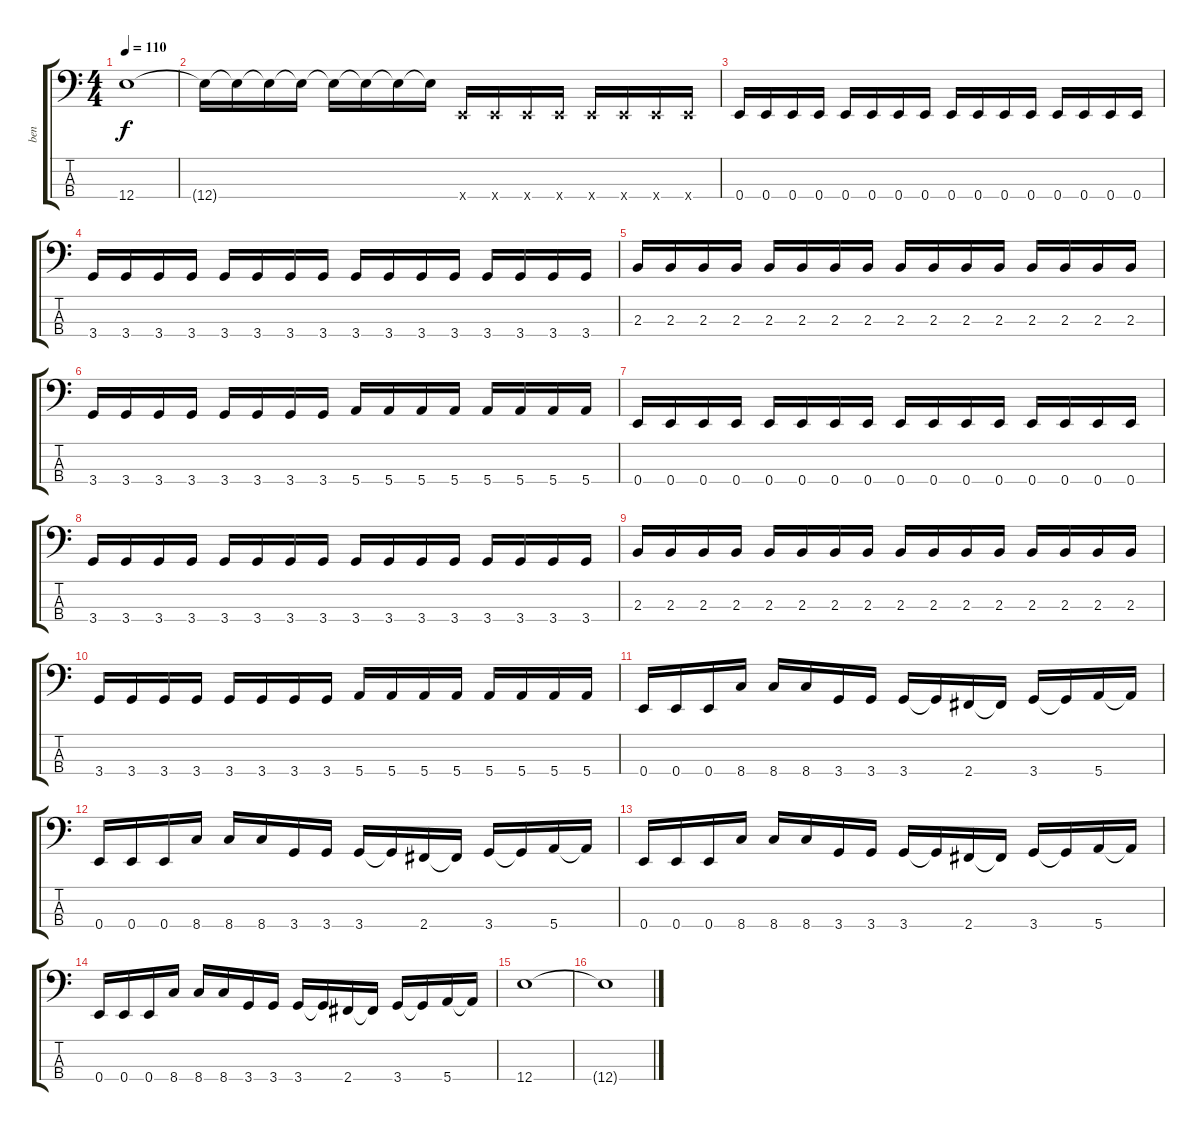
\track ("ben" "ben") {instrument electricbassfinger}
\staff {score tabs}
\tuning (G2 D2 A1 E1) {hide}
\ts (4 4)
\tempo 110
\clef f4
\ks c
12.4.1{dy f} |
12.4{t}.16 12.4{t}.16 12.4{t}.16 12.4{t}.16 12.4{t}.16 12.4{t}.16 12.4{t}.16 12.4{t}.16 0.4{x}.16 0.4{x}.16 0.4{x}.16 0.4{x}.16 0.4{x}.16 0.4{x}.16 0.4{x}.16 0.4{x}.16 |
0.4.16 0.4.16 0.4.16 0.4.16 0.4.16 0.4.16 0.4.16 0.4.16 0.4.16 0.4.16 0.4.16 0.4.16 0.4.16 0.4.16 0.4.16 0.4.16 |
3.4.16 3.4.16 3.4.16 3.4.16 3.4.16 3.4.16 3.4.16 3.4.16 3.4.16 3.4.16 3.4.16 3.4.16 3.4.16 3.4.16 3.4.16 3.4.16 |
2.3.16 2.3.16 2.3.16 2.3.16 2.3.16 2.3.16 2.3.16 2.3.16 2.3.16 2.3.16 2.3.16 2.3.16 2.3.16 2.3.16 2.3.16 2.3.16 |
3.4.16 3.4.16 3.4.16 3.4.16 3.4.16 3.4.16 3.4.16 3.4.16 5.4.16 5.4.16 5.4.16 5.4.16 5.4.16 5.4.16 5.4.16 5.4.16 |
0.4.16 0.4.16 0.4.16 0.4.16 0.4.16 0.4.16 0.4.16 0.4.16 0.4.16 0.4.16 0.4.16 0.4.16 0.4.16 0.4.16 0.4.16 0.4.16 |
3.4.16 3.4.16 3.4.16 3.4.16 3.4.16 3.4.16 3.4.16 3.4.16 3.4.16 3.4.16 3.4.16 3.4.16 3.4.16 3.4.16 3.4.16 3.4.16 |
2.3.16 2.3.16 2.3.16 2.3.16 2.3.16 2.3.16 2.3.16 2.3.16 2.3.16 2.3.16 2.3.16 2.3.16 2.3.16 2.3.16 2.3.16 2.3.16 |
3.4.16 3.4.16 3.4.16 3.4.16 3.4.16 3.4.16 3.4.16 3.4.16 5.4.16 5.4.16 5.4.16 5.4.16 5.4.16 5.4.16 5.4.16 5.4.16 |
0.4.16 0.4.16 0.4.16 8.4.16 8.4.16 8.4.16 3.4.16 3.4.16 3.4.16 3.4{t}.16 2.4.16 2.4{t}.16 3.4.16 3.4{t}.16 5.4.16 5.4{t}.16 |
0.4.16 0.4.16 0.4.16 8.4.16 8.4.16 8.4.16 3.4.16 3.4.16 3.4.16 3.4{t}.16 2.4.16 2.4{t}.16 3.4.16 3.4{t}.16 5.4.16 5.4{t}.16 |
0.4.16 0.4.16 0.4.16 8.4.16 8.4.16 8.4.16 3.4.16 3.4.16 3.4.16 3.4{t}.16 2.4.16 2.4{t}.16 3.4.16 3.4{t}.16 5.4.16 5.4{t}.16 |
0.4.16 0.4.16 0.4.16 8.4.16 8.4.16 8.4.16 3.4.16 3.4.16 3.4.16 3.4{t}.16 2.4.16 2.4{t}.16 3.4.16 3.4{t}.16 5.4.16 5.4{t}.16 |
12.4.1 |
12.4{t}.1
